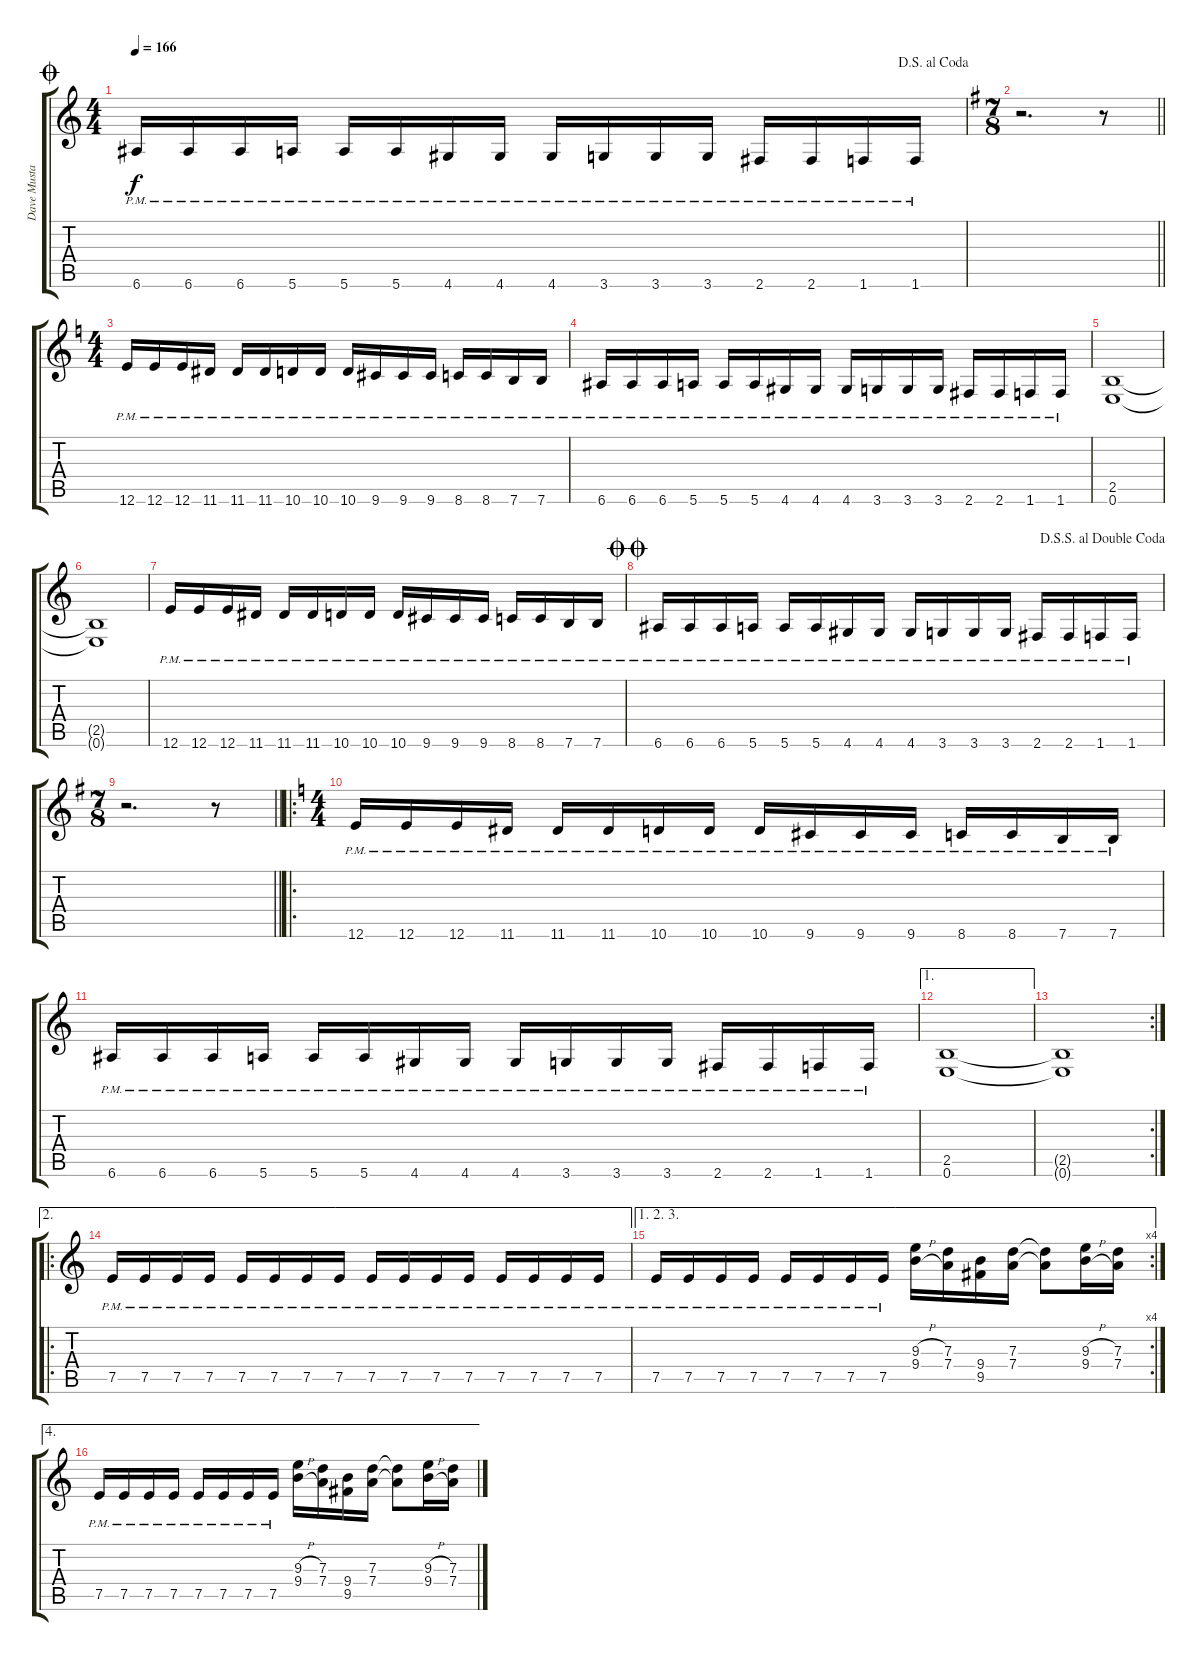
\track ("Dave Mustaine" "Dave Musta") {instrument distortionguitar}
\staff {score tabs}
\tuning (E4 B3 G3 D3 A2 E2) {hide}
\ts (4 4)
\jump coda
\jump dalsegnoalcoda
\tempo 166
\clef g2
\ks c
6.6{pm}.16{dy f} 6.6{pm}.16 6.6{pm}.16 5.6{pm}.16 5.6{pm}.16 5.6{pm}.16 4.6{pm}.16 4.6{pm}.16 4.6{pm}.16 3.6{pm}.16 3.6{pm}.16 3.6{pm}.16 2.6{pm}.16 2.6{pm}.16 1.6{pm}.16 1.6{pm}.16 |
\ts (7 8)
\barLineRight lightlight
\ks g
r.2{d} r.8 |
\ts (4 4)
\ks c
12.6{pm}.16 12.6{pm}.16 12.6{pm}.16 11.6{pm}.16 11.6{pm}.16 11.6{pm}.16 10.6{pm}.16 10.6{pm}.16 10.6{pm}.16 9.6{pm}.16 9.6{pm}.16 9.6{pm}.16 8.6{pm}.16 8.6{pm}.16 7.6{pm}.16 7.6{pm}.16 |
6.6{pm}.16 6.6{pm}.16 6.6{pm}.16 5.6{pm}.16 5.6{pm}.16 5.6{pm}.16 4.6{pm}.16 4.6{pm}.16 4.6{pm}.16 3.6{pm}.16 3.6{pm}.16 3.6{pm}.16 2.6{pm}.16 2.6{pm}.16 1.6{pm}.16 1.6{pm}.16 |
(2.5 0.6).1 |
(2.5{t} 0.6{t}).1 |
12.6{pm}.16 12.6{pm}.16 12.6{pm}.16 11.6{pm}.16 11.6{pm}.16 11.6{pm}.16 10.6{pm}.16 10.6{pm}.16 10.6{pm}.16 9.6{pm}.16 9.6{pm}.16 9.6{pm}.16 8.6{pm}.16 8.6{pm}.16 7.6{pm}.16 7.6{pm}.16 |
\jump doublecoda
\jump dalsegnosegnoaldoublecoda
6.6{pm}.16 6.6{pm}.16 6.6{pm}.16 5.6{pm}.16 5.6{pm}.16 5.6{pm}.16 4.6{pm}.16 4.6{pm}.16 4.6{pm}.16 3.6{pm}.16 3.6{pm}.16 3.6{pm}.16 2.6{pm}.16 2.6{pm}.16 1.6{pm}.16 1.6{pm}.16 |
\ts (7 8)
\barLineRight lightlight
\ks g
r.2{d} r.8 |
\ro
\ts (4 4)
\ks c
12.6{pm}.16 12.6{pm}.16 12.6{pm}.16 11.6{pm}.16 11.6{pm}.16 11.6{pm}.16 10.6{pm}.16 10.6{pm}.16 10.6{pm}.16 9.6{pm}.16 9.6{pm}.16 9.6{pm}.16 8.6{pm}.16 8.6{pm}.16 7.6{pm}.16 7.6{pm}.16 |
6.6{pm}.16 6.6{pm}.16 6.6{pm}.16 5.6{pm}.16 5.6{pm}.16 5.6{pm}.16 4.6{pm}.16 4.6{pm}.16 4.6{pm}.16 3.6{pm}.16 3.6{pm}.16 3.6{pm}.16 2.6{pm}.16 2.6{pm}.16 1.6{pm}.16 1.6{pm}.16 |
\ae 1
(2.5 0.6).1 |
\rc 2
(2.5{t} 0.6{t}).1 |
\ae 2
\ro
7.5{pm}.16 7.5{pm}.16 7.5{pm}.16 7.5{pm}.16 7.5{pm}.16 7.5{pm}.16 7.5{pm}.16 7.5{pm}.16 7.5{pm}.16 7.5{pm}.16 7.5{pm}.16 7.5{pm}.16 7.5{pm}.16 7.5{pm}.16 7.5{pm}.16 7.5{pm}.16 |
\ae (1 2 3)
\rc 4
7.5{pm}.16 7.5{pm}.16 7.5{pm}.16 7.5{pm}.16 7.5{pm}.16 7.5{pm}.16 7.5{pm}.16 7.5{pm}.16 (9.3{h} 9.4{h}).16 (7.3 7.4).16 (9.4 9.5).16 (7.3 7.4).16 (7.3{t} 7.4{t}).8 (9.3{h} 9.4{h}).16 (7.3 7.4).16 |
\ae 4
7.5{pm}.16 7.5{pm}.16 7.5{pm}.16 7.5{pm}.16 7.5{pm}.16 7.5{pm}.16 7.5{pm}.16 7.5{pm}.16 (9.3{h} 9.4{h}).16 (7.3 7.4).16 (9.4 9.5).16 (7.3 7.4).16 (7.3{t} 7.4{t}).8 (9.3{h} 9.4{h}).16 (7.3 7.4).16
